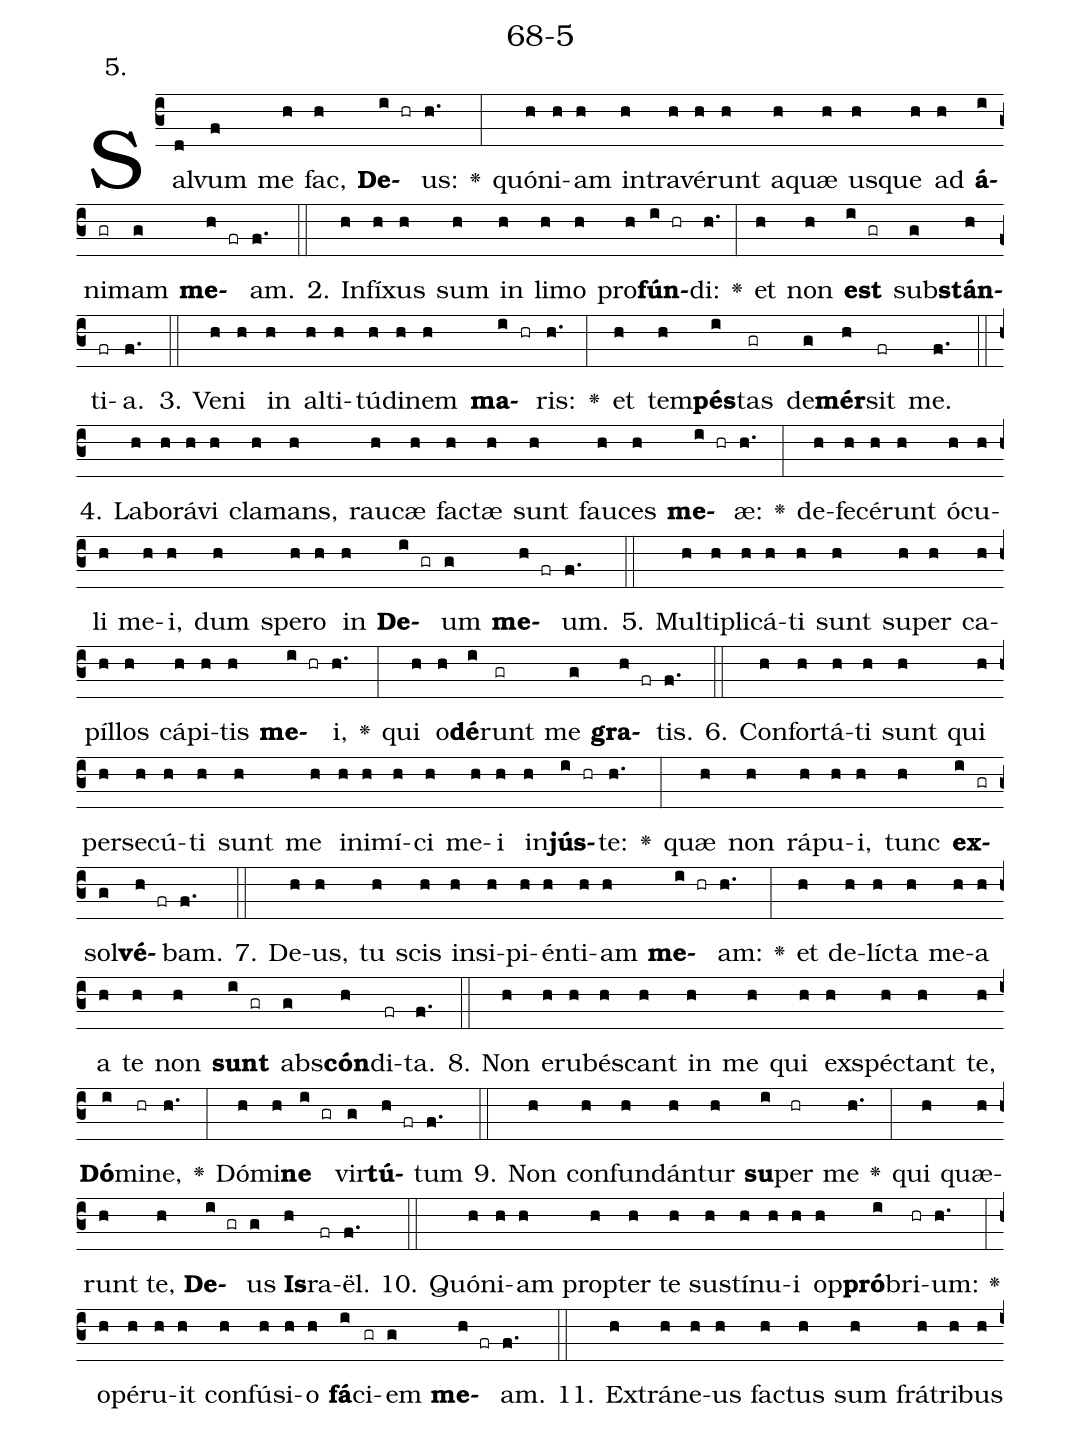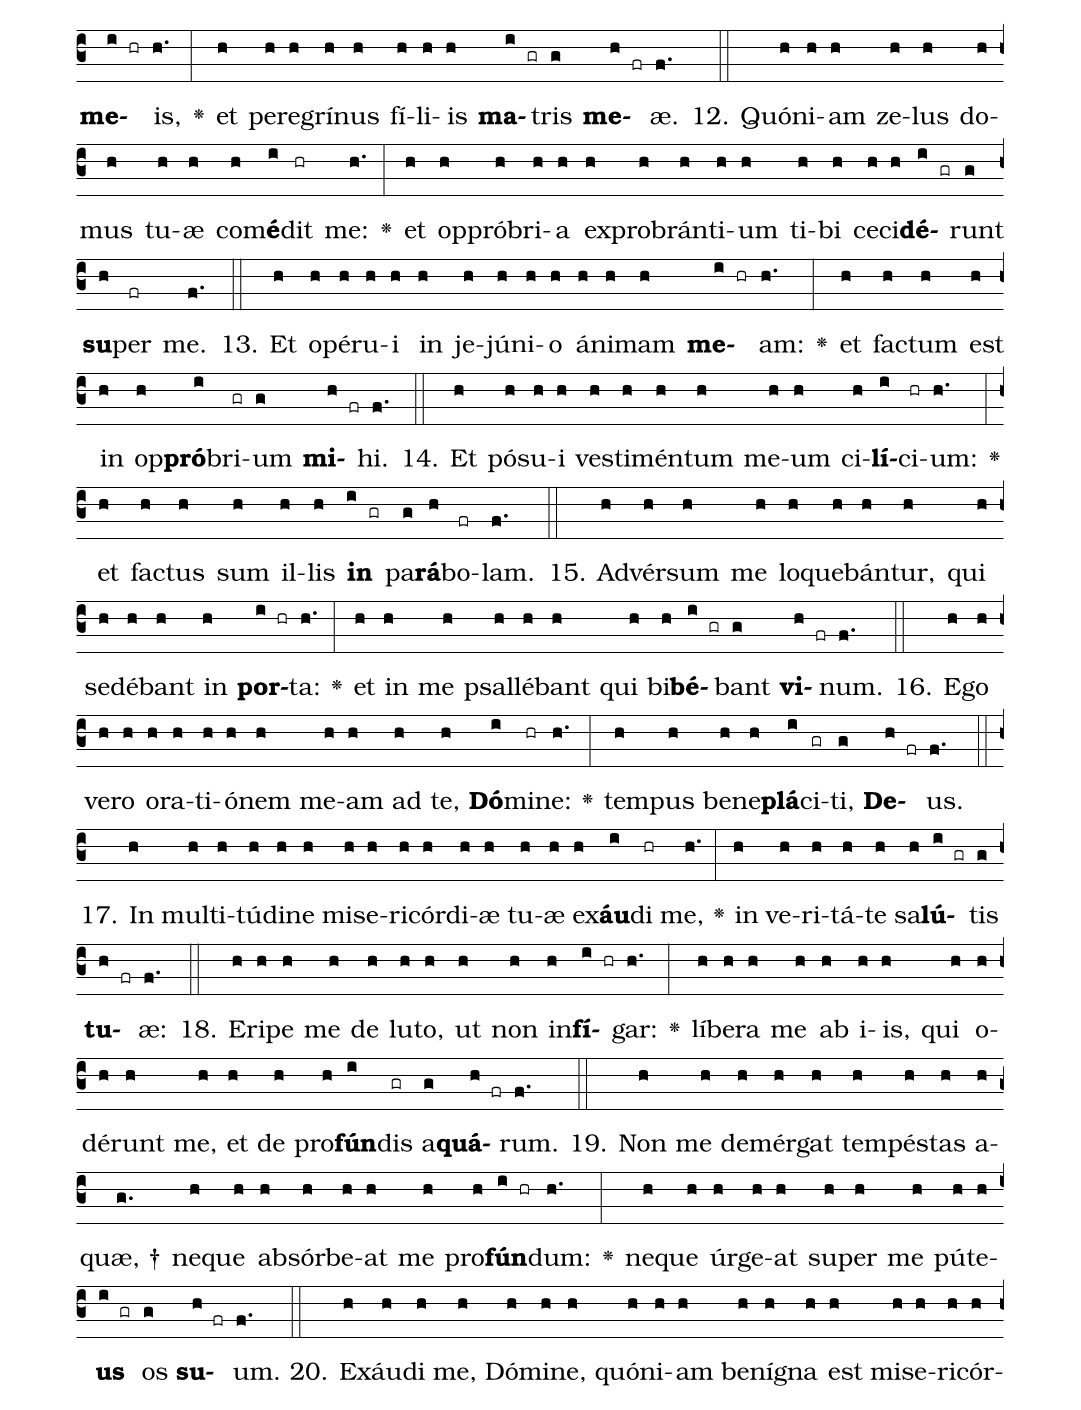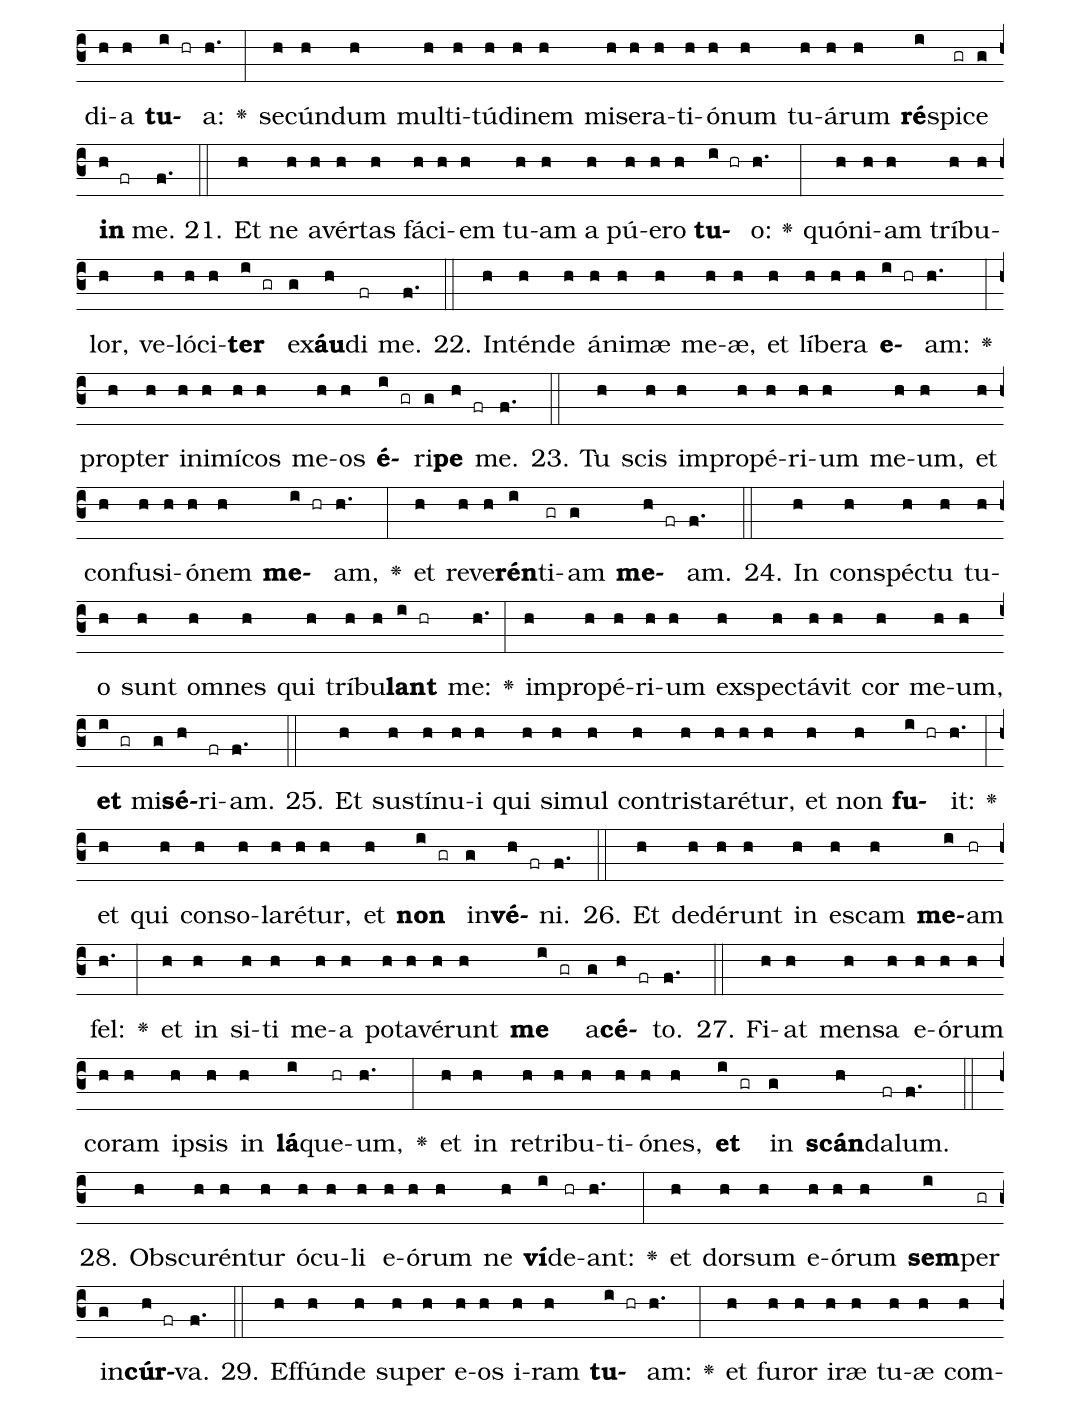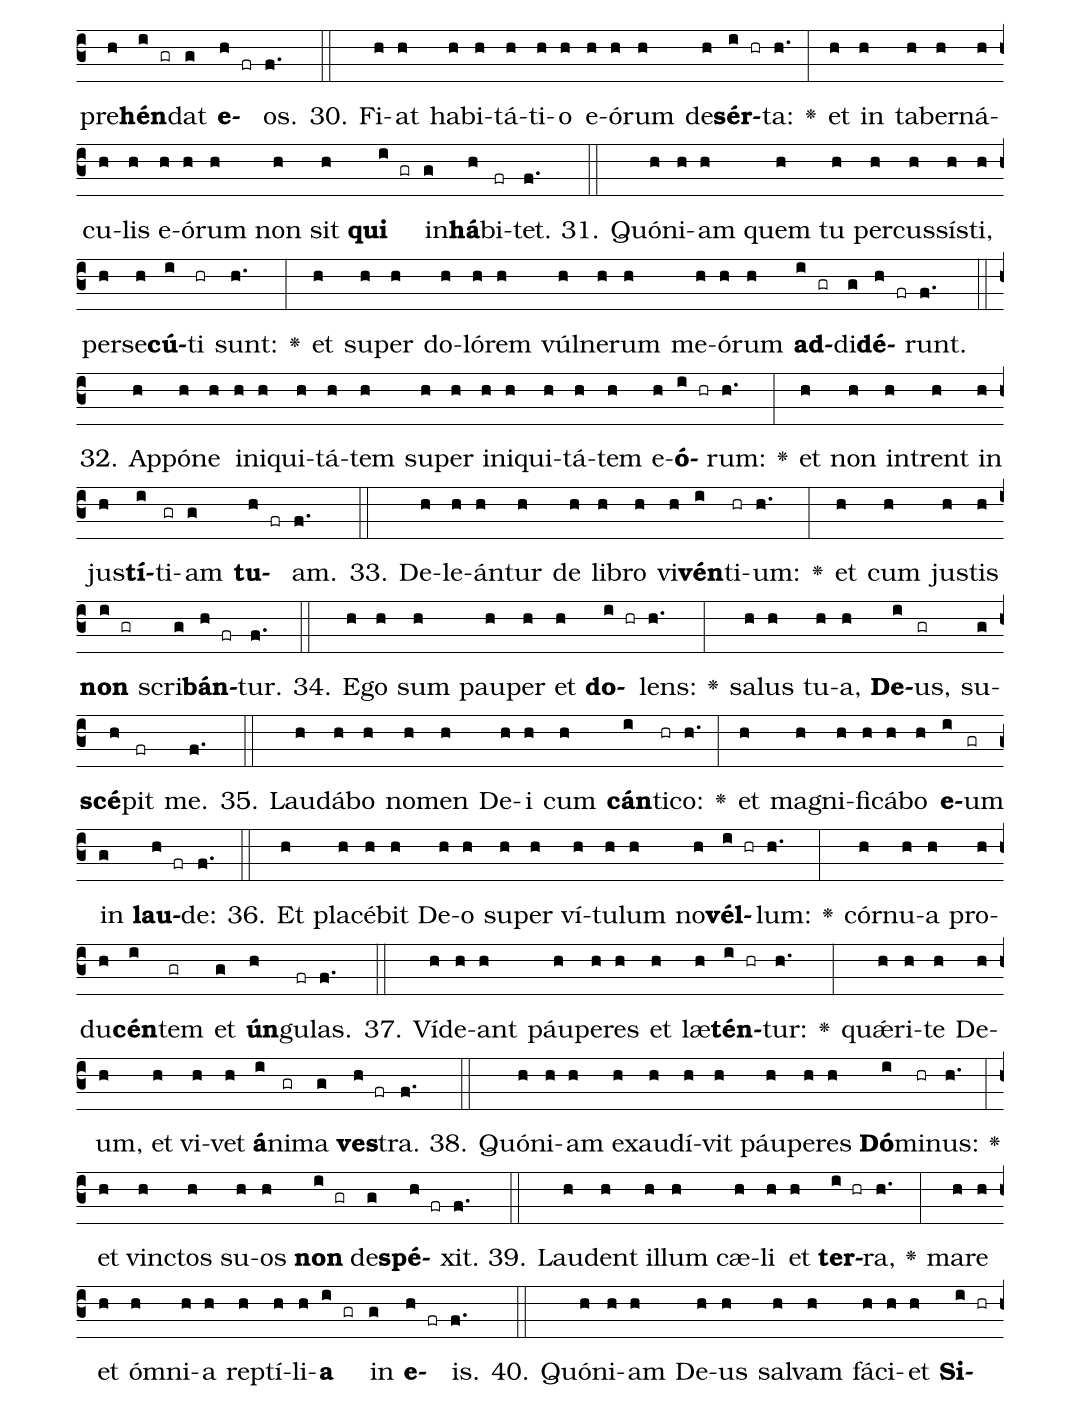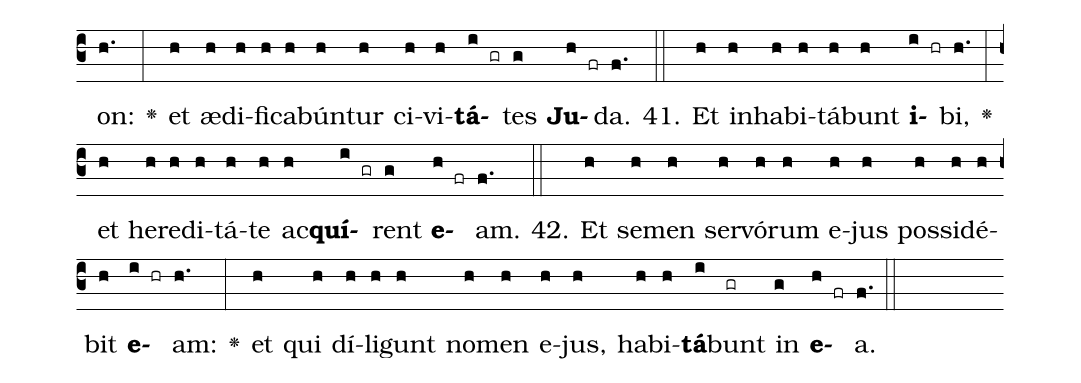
name: 68-5;
annotation: 5.;
%%
(c3)Sal(d)vum(f) me(h) fac,(h) <b>De</b>(i hr)us:(h.) <v>\greheightstar</v>(:) quón(h)i(h)am(h) in(h)tra(h)vé(h)runt(h) a(h)quæ(h) us(h)que(h) ad(h) <b>á</b>(i)ni(gr)mam(g) <b>me</b>(h fr)am.(f.) (::)
2. In(h)fí(h)xus(h) sum(h) in(h) li(h)mo(h) pro(h)<b>fún</b>(i hr)di:(h.) <v>\greheightstar</v>(:) et(h) non(h) <b>est</b>(i gr) sub(g)<b>stán</b>(h)ti(fr)a.(f.) (::)
3. Ve(h)ni(h) in(h) al(h)ti(h)tú(h)di(h)nem(h) <b>ma</b>(i hr)ris:(h.) <v>\greheightstar</v>(:) et(h) tem(h)<b>pés</b>(i)tas(gr) de(g)<b>mér</b>(h)sit(fr) me.(f.) (::)
4. La(h)bo(h)rá(h)vi(h) cla(h)mans,(h) rau(h)cæ(h) fac(h)tæ(h) sunt(h) fau(h)ces(h) <b>me</b>(i hr)æ:(h.) <v>\greheightstar</v>(:) de(h)fe(h)cé(h)runt(h) ó(h)cu(h)li(h) me(h)i,(h) dum(h) spe(h)ro(h) in(h) <b>De</b>(i gr)um(g) <b>me</b>(h fr)um.(f.) (::)
5. Mul(h)ti(h)pli(h)cá(h)ti(h) sunt(h) su(h)per(h) ca(h)píl(h)los(h) cá(h)pi(h)tis(h) <b>me</b>(i hr)i,(h.) <v>\greheightstar</v>(:) qui(h) o(h)<b>dé</b>(i)runt(gr) me(g) <b>gra</b>(h fr)tis.(f.) (::)
6. Con(h)for(h)tá(h)ti(h) sunt(h) qui(h) per(h)se(h)cú(h)ti(h) sunt(h) me(h) in(h)i(h)mí(h)ci(h) me(h)i(h) in(h)<b>jús</b>(i hr)te:(h.) <v>\greheightstar</v>(:) quæ(h) non(h) rá(h)pu(h)i,(h) tunc(h) <b>ex</b>(i gr)sol(g)<b>vé</b>(h fr)bam.(f.) (::)
7. De(h)us,(h) tu(h) scis(h) in(h)si(h)pi(h)én(h)ti(h)am(h) <b>me</b>(i hr)am:(h.) <v>\greheightstar</v>(:) et(h) de(h)líc(h)ta(h) me(h)a(h) a(h) te(h) non(h) <b>sunt</b>(i gr) abs(g)<b>cón</b>(h)di(fr)ta.(f.) (::)
8. Non(h) e(h)ru(h)bés(h)cant(h) in(h) me(h) qui(h) ex(h)spéc(h)tant(h) te,(h) <b>Dó</b>(i)mi(hr)ne,(h.) <v>\greheightstar</v>(:) Dó(h)mi(h)<b>ne</b>(i gr) vir(g)<b>tú</b>(h fr)tum(f.) (::)
9. Non(h) con(h)fun(h)dán(h)tur(h) <b>su</b>(i)per(hr) me(h.) <v>\greheightstar</v>(:) qui(h) quæ(h)runt(h) te,(h) <b>De</b>(i gr)us(g) <b>Is</b>(h)ra(fr)ël.(f.) (::)
10. Quón(h)i(h)am(h) prop(h)ter(h) te(h) sus(h)tí(h)nu(h)i(h) op(h)<b>pró</b>(i)bri(hr)um:(h.) <v>\greheightstar</v>(:) o(h)pé(h)ru(h)it(h) con(h)fú(h)si(h)o(h) <b>fá</b>(i)ci(gr)em(g) <b>me</b>(h fr)am.(f.) (::)
11. Ex(h)trá(h)ne(h)us(h) fac(h)tus(h) sum(h) frá(h)tri(h)bus(h) <b>me</b>(i hr)is,(h.) <v>\greheightstar</v>(:) et(h) per(h)e(h)grí(h)nus(h) fí(h)li(h)is(h) <b>ma</b>(i gr)tris(g) <b>me</b>(h fr)æ.(f.) (::)
12. Quón(h)i(h)am(h) ze(h)lus(h) do(h)mus(h) tu(h)æ(h) com(h)<b>é</b>(i)dit(hr) me:(h.) <v>\greheightstar</v>(:) et(h) op(h)pró(h)bri(h)a(h) ex(h)pro(h)brán(h)ti(h)um(h) ti(h)bi(h) ce(h)ci(h)<b>dé</b>(i gr)runt(g) <b>su</b>(h)per(fr) me.(f.) (::)
13. Et(h) o(h)pé(h)ru(h)i(h) in(h) je(h)jú(h)ni(h)o(h) á(h)ni(h)mam(h) <b>me</b>(i hr)am:(h.) <v>\greheightstar</v>(:) et(h) fac(h)tum(h) est(h) in(h) op(h)<b>pró</b>(i)bri(gr)um(g) <b>mi</b>(h fr)hi.(f.) (::)
14. Et(h) pó(h)su(h)i(h) ves(h)ti(h)mén(h)tum(h) me(h)um(h) ci(h)<b>lí</b>(i)ci(hr)um:(h.) <v>\greheightstar</v>(:) et(h) fac(h)tus(h) sum(h) il(h)lis(h) <b>in</b>(i gr) pa(g)<b>rá</b>(h)bo(fr)lam.(f.) (::)
15. Ad(h)vér(h)sum(h) me(h) lo(h)que(h)bán(h)tur,(h) qui(h) se(h)dé(h)bant(h) in(h) <b>por</b>(i hr)ta:(h.) <v>\greheightstar</v>(:) et(h) in(h) me(h) psal(h)lé(h)bant(h) qui(h) bi(h)<b>bé</b>(i gr)bant(g) <b>vi</b>(h fr)num.(f.) (::)
16. E(h)go(h) ve(h)ro(h) o(h)ra(h)ti(h)ó(h)nem(h) me(h)am(h) ad(h) te,(h) <b>Dó</b>(i)mi(hr)ne:(h.) <v>\greheightstar</v>(:) tem(h)pus(h) be(h)ne(h)<b>plá</b>(i)ci(gr)ti,(g) <b>De</b>(h fr)us.(f.) (::)
17. In(h) mul(h)ti(h)tú(h)di(h)ne(h) mi(h)se(h)ri(h)cór(h)di(h)æ(h) tu(h)æ(h) ex(h)<b>áu</b>(i)di(hr) me,(h.) <v>\greheightstar</v>(:) in(h) ve(h)ri(h)tá(h)te(h) sa(h)<b>lú</b>(i gr)tis(g) <b>tu</b>(h fr)æ:(f.) (::)
18. E(h)ri(h)pe(h) me(h) de(h) lu(h)to,(h) ut(h) non(h) in(h)<b>fí</b>(i hr)gar:(h.) <v>\greheightstar</v>(:) lí(h)be(h)ra(h) me(h) ab(h) i(h)is,(h) qui(h) o(h)dé(h)runt(h) me,(h) et(h) de(h) pro(h)<b>fún</b>(i)dis(gr) a(g)<b>quá</b>(h fr)rum.(f.) (::)
19. Non(h) me(h) de(h)mér(h)gat(h) tem(h)pés(h)tas(h) a(h)quæ, †(g.) ne(h)que(h) ab(h)sór(h)be(h)at(h) me(h) pro(h)<b>fún</b>(i hr)dum:(h.) <v>\greheightstar</v>(:) ne(h)que(h) úr(h)ge(h)at(h) su(h)per(h) me(h) pú(h)te(h)<b>us</b>(i gr) os(g) <b>su</b>(h fr)um.(f.) (::)
20. Ex(h)áu(h)di(h) me,(h) Dó(h)mi(h)ne,(h) quón(h)i(h)am(h) be(h)ní(h)gna(h) est(h) mi(h)se(h)ri(h)cór(h)di(h)a(h) <b>tu</b>(i hr)a:(h.) <v>\greheightstar</v>(:) se(h)cún(h)dum(h) mul(h)ti(h)tú(h)di(h)nem(h) mi(h)se(h)ra(h)ti(h)ó(h)num(h) tu(h)á(h)rum(h) <b>ré</b>(i)spi(gr)ce(g) <b>in</b>(h fr) me.(f.) (::)
21. Et(h) ne(h) a(h)vér(h)tas(h) fá(h)ci(h)em(h) tu(h)am(h) a(h) pú(h)e(h)ro(h) <b>tu</b>(i hr)o:(h.) <v>\greheightstar</v>(:) quón(h)i(h)am(h) trí(h)bu(h)lor,(h) ve(h)ló(h)ci(h)<b>ter</b>(i gr) ex(g)<b>áu</b>(h)di(fr) me.(f.) (::)
22. In(h)tén(h)de(h) á(h)ni(h)mæ(h) me(h)æ,(h) et(h) lí(h)be(h)ra(h) <b>e</b>(i hr)am:(h.) <v>\greheightstar</v>(:) prop(h)ter(h) in(h)i(h)mí(h)cos(h) me(h)os(h) <b>é</b>(i gr)ri(g)<b>pe</b>(h fr) me.(f.) (::)
23. Tu(h) scis(h) im(h)pro(h)pé(h)ri(h)um(h) me(h)um,(h) et(h) con(h)fu(h)si(h)ó(h)nem(h) <b>me</b>(i hr)am,(h.) <v>\greheightstar</v>(:) et(h) re(h)ve(h)<b>rén</b>(i)ti(gr)am(g) <b>me</b>(h fr)am.(f.) (::)
24. In(h) con(h)spéc(h)tu(h) tu(h)o(h) sunt(h) om(h)nes(h) qui(h) trí(h)bu(h)<b>lant</b>(i hr) me:(h.) <v>\greheightstar</v>(:) im(h)pro(h)pé(h)ri(h)um(h) ex(h)spec(h)tá(h)vit(h) cor(h) me(h)um,(h) <b>et</b>(i gr) mi(g)<b>sé</b>(h)ri(fr)am.(f.) (::)
25. Et(h) sus(h)tí(h)nu(h)i(h) qui(h) si(h)mul(h) con(h)tris(h)ta(h)ré(h)tur,(h) et(h) non(h) <b>fu</b>(i hr)it:(h.) <v>\greheightstar</v>(:) et(h) qui(h) con(h)so(h)la(h)ré(h)tur,(h) et(h) <b>non</b>(i gr) in(g)<b>vé</b>(h fr)ni.(f.) (::)
26. Et(h) de(h)dé(h)runt(h) in(h) es(h)cam(h) <b>me</b>(i)am(hr) fel:(h.) <v>\greheightstar</v>(:) et(h) in(h) si(h)ti(h) me(h)a(h) po(h)ta(h)vé(h)runt(h) <b>me</b>(i gr) a(g)<b>cé</b>(h fr)to.(f.) (::)
27. Fi(h)at(h) men(h)sa(h) e(h)ó(h)rum(h) co(h)ram(h) ip(h)sis(h) in(h) <b>lá</b>(i)que(hr)um,(h.) <v>\greheightstar</v>(:) et(h) in(h) re(h)tri(h)bu(h)ti(h)ó(h)nes,(h) <b>et</b>(i gr) in(g) <b>scán</b>(h)da(fr)lum.(f.) (::)
28. Obs(h)cu(h)rén(h)tur(h) ó(h)cu(h)li(h) e(h)ó(h)rum(h) ne(h) <b>ví</b>(i)de(hr)ant:(h.) <v>\greheightstar</v>(:) et(h) dor(h)sum(h) e(h)ó(h)rum(h) <b>sem</b>(i)per(gr) in(g)<b>cúr</b>(h fr)va.(f.) (::)
29. Ef(h)fún(h)de(h) su(h)per(h) e(h)os(h) i(h)ram(h) <b>tu</b>(i hr)am:(h.) <v>\greheightstar</v>(:) et(h) fu(h)ror(h) i(h)ræ(h) tu(h)æ(h) com(h)pre(h)<b>hén</b>(i gr)dat(g) <b>e</b>(h fr)os.(f.) (::)
30. Fi(h)at(h) ha(h)bi(h)tá(h)ti(h)o(h) e(h)ó(h)rum(h) de(h)<b>sér</b>(i hr)ta:(h.) <v>\greheightstar</v>(:) et(h) in(h) ta(h)ber(h)ná(h)cu(h)lis(h) e(h)ó(h)rum(h) non(h) sit(h) <b>qui</b>(i gr) in(g)<b>há</b>(h)bi(fr)tet.(f.) (::)
31. Quón(h)i(h)am(h) quem(h) tu(h) per(h)cus(h)sís(h)ti,(h) per(h)se(h)<b>cú</b>(i)ti(hr) sunt:(h.) <v>\greheightstar</v>(:) et(h) su(h)per(h) do(h)ló(h)rem(h) vúl(h)ne(h)rum(h) me(h)ó(h)rum(h) <b>ad</b>(i gr)di(g)<b>dé</b>(h fr)runt.(f.) (::)
32. Ap(h)pó(h)ne(h) in(h)i(h)qui(h)tá(h)tem(h) su(h)per(h) in(h)i(h)qui(h)tá(h)tem(h) e(h)<b>ó</b>(i hr)rum:(h.) <v>\greheightstar</v>(:) et(h) non(h) in(h)trent(h) in(h) jus(h)<b>tí</b>(i)ti(gr)am(g) <b>tu</b>(h fr)am.(f.) (::)
33. De(h)le(h)án(h)tur(h) de(h) li(h)bro(h) vi(h)<b>vén</b>(i)ti(hr)um:(h.) <v>\greheightstar</v>(:) et(h) cum(h) jus(h)tis(h) <b>non</b>(i gr) scri(g)<b>bán</b>(h fr)tur.(f.) (::)
34. E(h)go(h) sum(h) pau(h)per(h) et(h) <b>do</b>(i hr)lens:(h.) <v>\greheightstar</v>(:) sa(h)lus(h) tu(h)a,(h) <b>De</b>(i)us,(gr) su(g)<b>scé</b>(h)pit(fr) me.(f.) (::)
35. Lau(h)dá(h)bo(h) no(h)men(h) De(h)i(h) cum(h) <b>cán</b>(i)ti(hr)co:(h.) <v>\greheightstar</v>(:) et(h) ma(h)gni(h)fi(h)cá(h)bo(h) <b>e</b>(i)um(gr) in(g) <b>lau</b>(h fr)de:(f.) (::)
36. Et(h) pla(h)cé(h)bit(h) De(h)o(h) su(h)per(h) ví(h)tu(h)lum(h) no(h)<b>vél</b>(i hr)lum:(h.) <v>\greheightstar</v>(:) cór(h)nu(h)a(h) pro(h)du(h)<b>cén</b>(i)tem(gr) et(g) <b>ún</b>(h)gu(fr)las.(f.) (::)
37. Ví(h)de(h)ant(h) páu(h)pe(h)res(h) et(h) læ(h)<b>tén</b>(i hr)tur:(h.) <v>\greheightstar</v>(:) quǽ(h)ri(h)te(h) De(h)um,(h) et(h) vi(h)vet(h) <b>á</b>(i)ni(gr)ma(g) <b>ves</b>(h fr)tra.(f.) (::)
38. Quón(h)i(h)am(h) ex(h)au(h)dí(h)vit(h) páu(h)pe(h)res(h) <b>Dó</b>(i)mi(hr)nus:(h.) <v>\greheightstar</v>(:) et(h) vinc(h)tos(h) su(h)os(h) <b>non</b>(i gr) de(g)<b>spé</b>(h fr)xit.(f.) (::)
39. Lau(h)dent(h) il(h)lum(h) cæ(h)li(h) et(h) <b>ter</b>(i hr)ra,(h.) <v>\greheightstar</v>(:) ma(h)re(h) et(h) óm(h)ni(h)a(h) rep(h)tí(h)li(h)<b>a</b>(i gr) in(g) <b>e</b>(h fr)is.(f.) (::)
40. Quón(h)i(h)am(h) De(h)us(h) sal(h)vam(h) fá(h)ci(h)et(h) <b>Si</b>(i hr)on:(h.) <v>\greheightstar</v>(:) et(h) æ(h)di(h)fi(h)ca(h)bún(h)tur(h) ci(h)vi(h)<b>tá</b>(i gr)tes(g) <b>Ju</b>(h fr)da.(f.) (::)
41. Et(h) in(h)ha(h)bi(h)tá(h)bunt(h) <b>i</b>(i hr)bi,(h.) <v>\greheightstar</v>(:) et(h) he(h)re(h)di(h)tá(h)te(h) ac(h)<b>quí</b>(i gr)rent(g) <b>e</b>(h fr)am.(f.) (::)
42. Et(h) se(h)men(h) ser(h)vó(h)rum(h) e(h)jus(h) pos(h)si(h)dé(h)bit(h) <b>e</b>(i hr)am:(h.) <v>\greheightstar</v>(:) et(h) qui(h) dí(h)li(h)gunt(h) no(h)men(h) e(h)jus,(h) ha(h)bi(h)<b>tá</b>(i)bunt(gr) in(g) <b>e</b>(h fr)a.(f.) (::)
